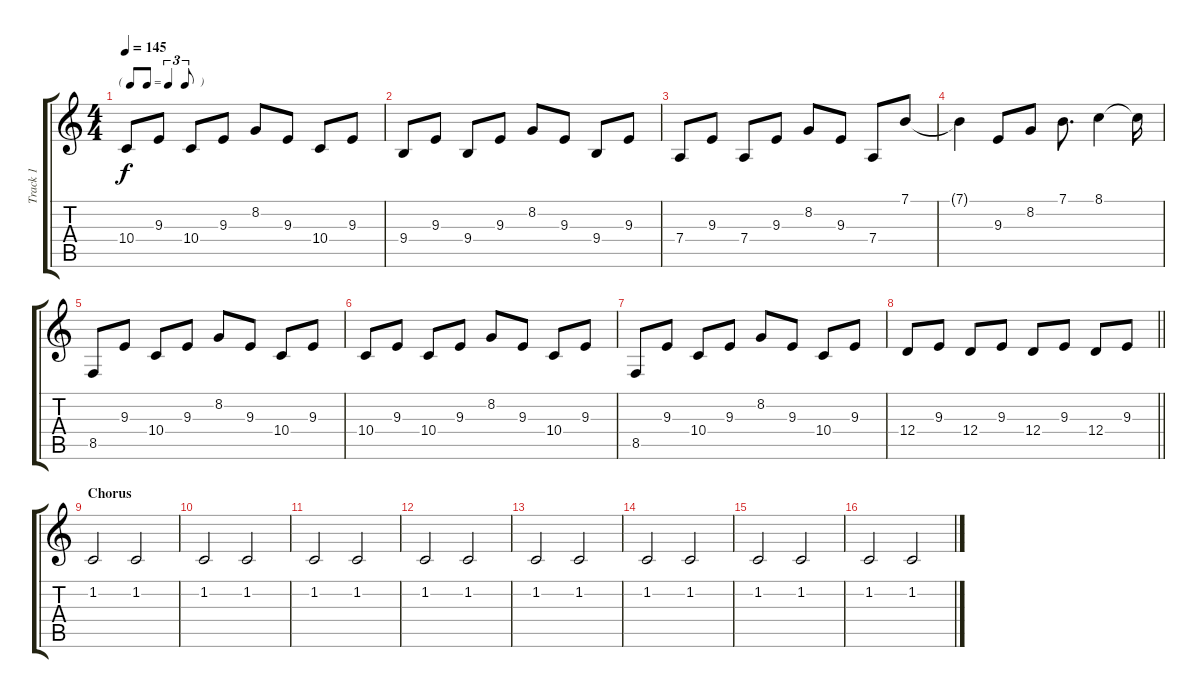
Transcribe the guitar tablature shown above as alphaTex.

\track ("Track 1" "Track 1") {instrument acousticgrandpiano}
\staff {score tabs}
\tuning (E4 B3 G3 D3 A2 E2) {hide}
\ts (4 4)
\tf triplet8th
\tempo 145
\clef g2
\ks c
10.4.8{dy f} 9.3.8 10.4.8 9.3.8 8.2.8 9.3.8 10.4.8 9.3.8 |
9.4.8 9.3.8 9.4.8 9.3.8 8.2.8 9.3.8 9.4.8 9.3.8 |
7.4.8 9.3.8 7.4.8 9.3.8 8.2.8 9.3.8 7.4.8 7.1.8 |
7.1{t}.4 9.3.8 8.2.8 7.1.8{d} 8.1.4 8.1{t}.16 |
8.5.8 9.3.8 10.4.8 9.3.8 8.2.8 9.3.8 10.4.8 9.3.8 |
10.4.8 9.3.8 10.4.8 9.3.8 8.2.8 9.3.8 10.4.8 9.3.8 |
8.5.8 9.3.8 10.4.8 9.3.8 8.2.8 9.3.8 10.4.8 9.3.8 |
\barLineRight lightlight
12.4.8 9.3.8 12.4.8 9.3.8 12.4.8 9.3.8 12.4.8 9.3.8 |
\section ("" "Chorus")
1.2.2 1.2.2 |
1.2.2 1.2.2 |
1.2.2 1.2.2 |
1.2.2 1.2.2 |
1.2.2 1.2.2 |
1.2.2 1.2.2 |
1.2.2 1.2.2 |
1.2.2 1.2.2
